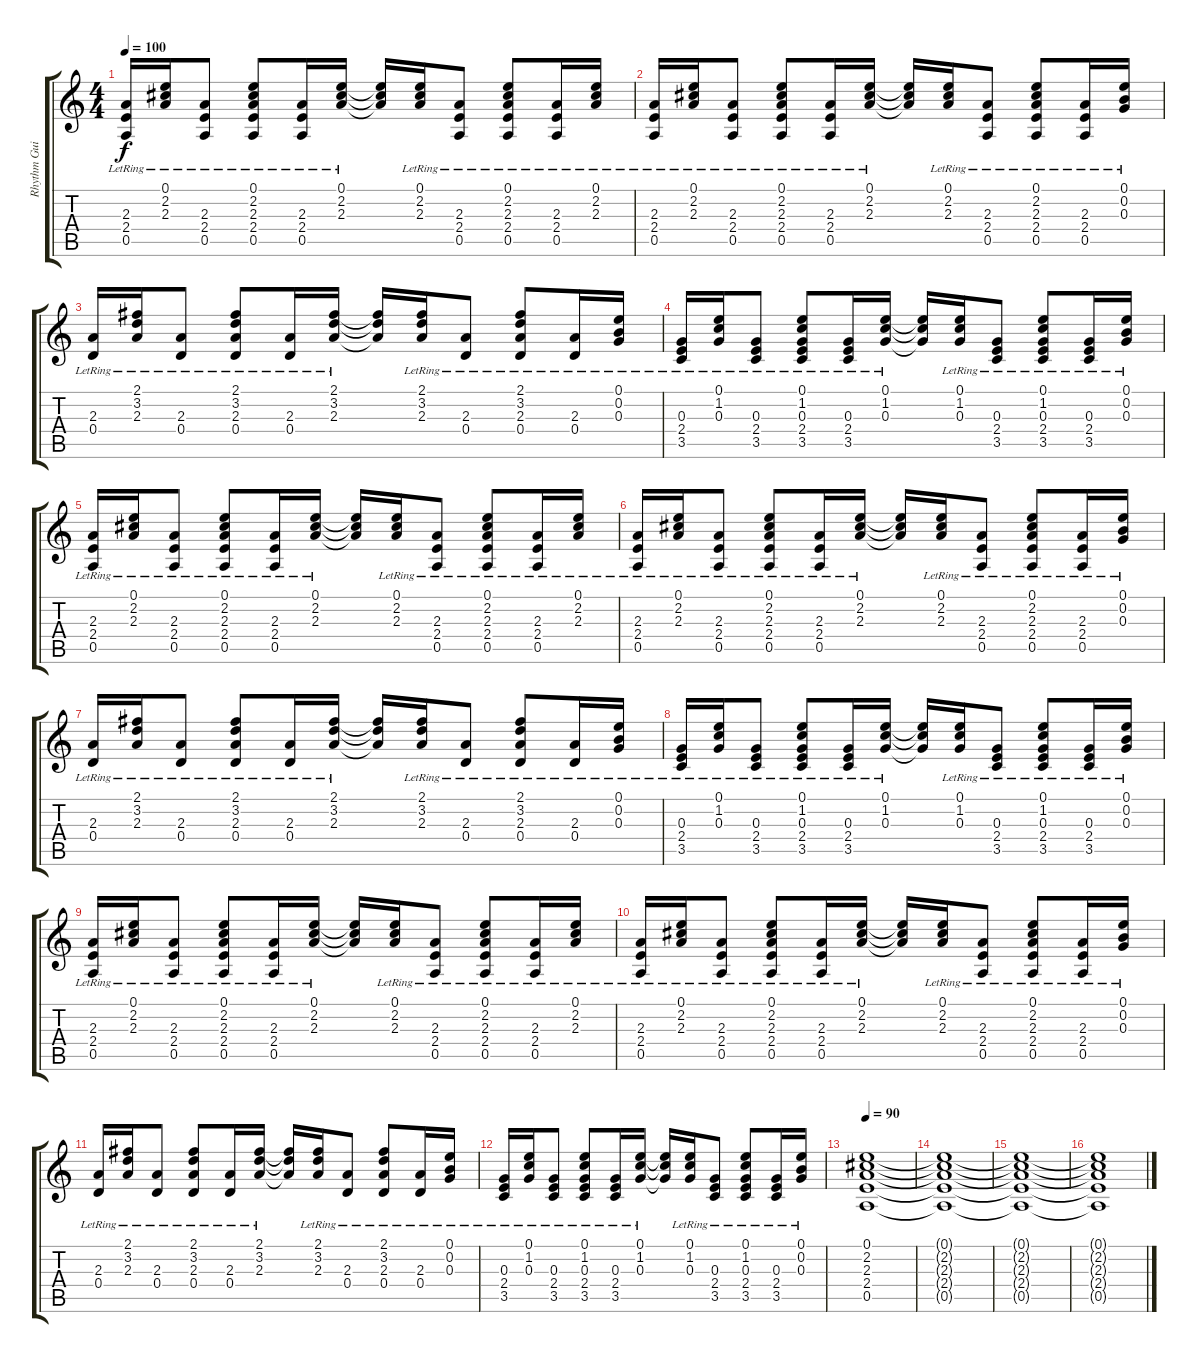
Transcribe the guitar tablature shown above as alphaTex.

\track ("Rhythm Guitar" "Rhythm Gui") {instrument overdrivenguitar}
\staff {score tabs}
\tuning (E4 B3 G3 D3 A2 E2) {hide}
\ts (4 4)
\tempo 100
\clef g2
\ks c
(2.3{lr} 2.4{lr} 0.5{lr}).16{dy f} (0.1{lr} 2.2{lr} 2.3{lr}).16 (2.3{lr} 2.4{lr} 0.5{lr}).8 (0.1{lr} 2.2{lr} 2.3{lr} 2.4{lr} 0.5{lr}).8 (2.3{lr} 2.4{lr} 0.5{lr}).16 (0.1{lr} 2.2{lr} 2.3{lr}).16 (0.1{t} 2.2{t} 2.3{t}).16 (0.1{lr} 2.2{lr} 2.3{lr}).16 (2.3{lr} 2.4{lr} 0.5{lr}).8 (0.1{lr} 2.2{lr} 2.3{lr} 2.4{lr} 0.5{lr}).8 (2.3{lr} 2.4{lr} 0.5{lr}).16 (0.1{lr} 2.2{lr} 2.3{lr}).16 |
(2.3{lr} 2.4{lr} 0.5{lr}).16 (0.1{lr} 2.2{lr} 2.3{lr}).16 (2.3{lr} 2.4{lr} 0.5{lr}).8 (0.1{lr} 2.2{lr} 2.3{lr} 2.4{lr} 0.5{lr}).8 (2.3{lr} 2.4{lr} 0.5{lr}).16 (0.1{lr} 2.2{lr} 2.3{lr}).16 (0.1{t} 2.2{t} 2.3{t}).16 (0.1{lr} 2.2{lr} 2.3{lr}).16 (2.3{lr} 2.4{lr} 0.5{lr}).8 (0.1{lr} 2.2{lr} 2.3{lr} 2.4{lr} 0.5{lr}).8 (2.3{lr} 2.4{lr} 0.5{lr}).16 (0.1{lr} 0.2{lr} 0.3{lr}).16 |
(2.3{lr} 0.4{lr}).16 (2.1{lr} 3.2{lr} 2.3{lr}).16 (2.3{lr} 0.4{lr}).8 (2.1{lr} 3.2{lr} 2.3{lr} 0.4{lr}).8 (2.3{lr} 0.4{lr}).16 (2.1{lr} 3.2{lr} 2.3{lr}).16 (2.1{t} 3.2{t} 2.3{t}).16 (2.1{lr} 3.2{lr} 2.3{lr}).16 (2.3{lr} 0.4{lr}).8 (2.1{lr} 3.2{lr} 2.3{lr} 0.4{lr}).8 (2.3{lr} 0.4{lr}).16 (0.1{lr} 0.2{lr} 0.3{lr}).16 |
(0.3{lr} 2.4{lr} 3.5{lr}).16 (0.1{lr} 1.2{lr} 0.3{lr}).16 (0.3{lr} 2.4{lr} 3.5{lr}).8 (0.1{lr} 1.2{lr} 0.3{lr} 2.4{lr} 3.5{lr}).8 (0.3{lr} 2.4{lr} 3.5{lr}).16 (0.1{lr} 1.2{lr} 0.3{lr}).16 (0.1{t} 1.2{t} 0.3{t}).16 (0.1{lr} 1.2{lr} 0.3{lr}).16 (0.3{lr} 2.4{lr} 3.5{lr}).8 (0.1{lr} 1.2{lr} 0.3{lr} 2.4{lr} 3.5{lr}).8 (0.3{lr} 2.4{lr} 3.5{lr}).16 (0.1{lr} 0.2{lr} 0.3{lr}).16 |
(2.3{lr} 2.4{lr} 0.5{lr}).16 (0.1{lr} 2.2{lr} 2.3{lr}).16 (2.3{lr} 2.4{lr} 0.5{lr}).8 (0.1{lr} 2.2{lr} 2.3{lr} 2.4{lr} 0.5{lr}).8 (2.3{lr} 2.4{lr} 0.5{lr}).16 (0.1{lr} 2.2{lr} 2.3{lr}).16 (0.1{t} 2.2{t} 2.3{t}).16 (0.1{lr} 2.2{lr} 2.3{lr}).16 (2.3{lr} 2.4{lr} 0.5{lr}).8 (0.1{lr} 2.2{lr} 2.3{lr} 2.4{lr} 0.5{lr}).8 (2.3{lr} 2.4{lr} 0.5{lr}).16 (0.1{lr} 2.2{lr} 2.3{lr}).16 |
(2.3{lr} 2.4{lr} 0.5{lr}).16 (0.1{lr} 2.2{lr} 2.3{lr}).16 (2.3{lr} 2.4{lr} 0.5{lr}).8 (0.1{lr} 2.2{lr} 2.3{lr} 2.4{lr} 0.5{lr}).8 (2.3{lr} 2.4{lr} 0.5{lr}).16 (0.1{lr} 2.2{lr} 2.3{lr}).16 (0.1{t} 2.2{t} 2.3{t}).16 (0.1{lr} 2.2{lr} 2.3{lr}).16 (2.3{lr} 2.4{lr} 0.5{lr}).8 (0.1{lr} 2.2{lr} 2.3{lr} 2.4{lr} 0.5{lr}).8 (2.3{lr} 2.4{lr} 0.5{lr}).16 (0.1{lr} 0.2{lr} 0.3{lr}).16 |
(2.3{lr} 0.4{lr}).16 (2.1{lr} 3.2{lr} 2.3{lr}).16 (2.3{lr} 0.4{lr}).8 (2.1{lr} 3.2{lr} 2.3{lr} 0.4{lr}).8 (2.3{lr} 0.4{lr}).16 (2.1{lr} 3.2{lr} 2.3{lr}).16 (2.1{t} 3.2{t} 2.3{t}).16 (2.1{lr} 3.2{lr} 2.3{lr}).16 (2.3{lr} 0.4{lr}).8 (2.1{lr} 3.2{lr} 2.3{lr} 0.4{lr}).8 (2.3{lr} 0.4{lr}).16 (0.1{lr} 0.2{lr} 0.3{lr}).16 |
(0.3{lr} 2.4{lr} 3.5{lr}).16 (0.1{lr} 1.2{lr} 0.3{lr}).16 (0.3{lr} 2.4{lr} 3.5{lr}).8 (0.1{lr} 1.2{lr} 0.3{lr} 2.4{lr} 3.5{lr}).8 (0.3{lr} 2.4{lr} 3.5{lr}).16 (0.1{lr} 1.2{lr} 0.3{lr}).16 (0.1{t} 1.2{t} 0.3{t}).16 (0.1{lr} 1.2{lr} 0.3{lr}).16 (0.3{lr} 2.4{lr} 3.5{lr}).8 (0.1{lr} 1.2{lr} 0.3{lr} 2.4{lr} 3.5{lr}).8 (0.3{lr} 2.4{lr} 3.5{lr}).16 (0.1{lr} 0.2{lr} 0.3{lr}).16 |
(2.3{lr} 2.4{lr} 0.5{lr}).16 (0.1{lr} 2.2{lr} 2.3{lr}).16 (2.3{lr} 2.4{lr} 0.5{lr}).8 (0.1{lr} 2.2{lr} 2.3{lr} 2.4{lr} 0.5{lr}).8 (2.3{lr} 2.4{lr} 0.5{lr}).16 (0.1{lr} 2.2{lr} 2.3{lr}).16 (0.1{t} 2.2{t} 2.3{t}).16 (0.1{lr} 2.2{lr} 2.3{lr}).16 (2.3{lr} 2.4{lr} 0.5{lr}).8 (0.1{lr} 2.2{lr} 2.3{lr} 2.4{lr} 0.5{lr}).8 (2.3{lr} 2.4{lr} 0.5{lr}).16 (0.1{lr} 2.2{lr} 2.3{lr}).16 |
(2.3{lr} 2.4{lr} 0.5{lr}).16 (0.1{lr} 2.2{lr} 2.3{lr}).16 (2.3{lr} 2.4{lr} 0.5{lr}).8 (0.1{lr} 2.2{lr} 2.3{lr} 2.4{lr} 0.5{lr}).8 (2.3{lr} 2.4{lr} 0.5{lr}).16 (0.1{lr} 2.2{lr} 2.3{lr}).16 (0.1{t} 2.2{t} 2.3{t}).16 (0.1{lr} 2.2{lr} 2.3{lr}).16 (2.3{lr} 2.4{lr} 0.5{lr}).8 (0.1{lr} 2.2{lr} 2.3{lr} 2.4{lr} 0.5{lr}).8 (2.3{lr} 2.4{lr} 0.5{lr}).16 (0.1{lr} 0.2{lr} 0.3{lr}).16 |
(2.3{lr} 0.4{lr}).16 (2.1{lr} 3.2{lr} 2.3{lr}).16 (2.3{lr} 0.4{lr}).8 (2.1{lr} 3.2{lr} 2.3{lr} 0.4{lr}).8 (2.3{lr} 0.4{lr}).16 (2.1{lr} 3.2{lr} 2.3{lr}).16 (2.1{t} 3.2{t} 2.3{t}).16 (2.1{lr} 3.2{lr} 2.3{lr}).16 (2.3{lr} 0.4{lr}).8 (2.1{lr} 3.2{lr} 2.3{lr} 0.4{lr}).8 (2.3{lr} 0.4{lr}).16 (0.1{lr} 0.2{lr} 0.3{lr}).16 |
(0.3{lr} 2.4{lr} 3.5{lr}).16 (0.1{lr} 1.2{lr} 0.3{lr}).16 (0.3{lr} 2.4{lr} 3.5{lr}).8 (0.1{lr} 1.2{lr} 0.3{lr} 2.4{lr} 3.5{lr}).8 (0.3{lr} 2.4{lr} 3.5{lr}).16 (0.1{lr} 1.2{lr} 0.3{lr}).16 (0.1{t} 1.2{t} 0.3{t}).16 (0.1{lr} 1.2{lr} 0.3{lr}).16 (0.3{lr} 2.4{lr} 3.5{lr}).8 (0.1{lr} 1.2{lr} 0.3{lr} 2.4{lr} 3.5{lr}).8 (0.3{lr} 2.4{lr} 3.5{lr}).16 (0.1{lr} 0.2{lr} 0.3{lr}).16 |
\tempo 90
(0.1 2.2 2.3 2.4 0.5).1{volume 0} |
(0.1{t} 2.2{t} 2.3{t} 2.4{t} 0.5{t}).1 |
(0.1{t} 2.2{t} 2.3{t} 2.4{t} 0.5{t}).1 |
(0.1{t} 2.2{t} 2.3{t} 2.4{t} 0.5{t}).1
